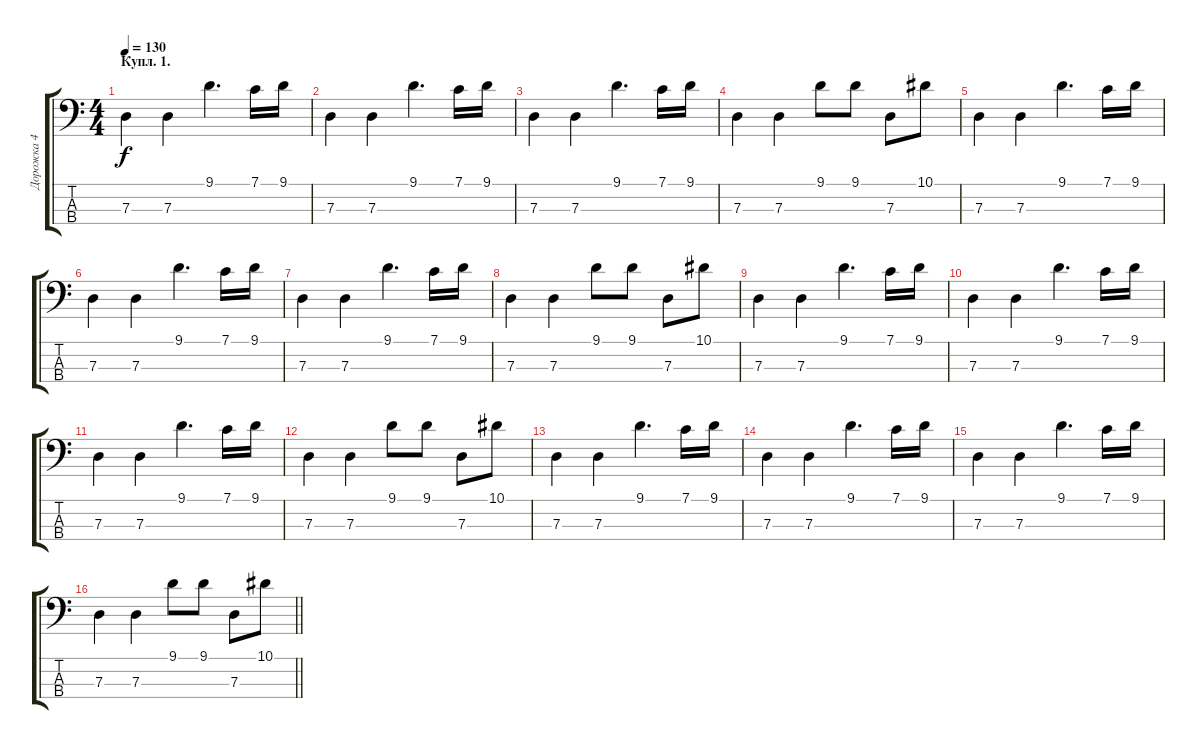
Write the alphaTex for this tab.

\track ("Дорожка 4" "Дорожка 4") {instrument electricbassfinger}
\staff {score tabs}
\tuning (F2 C2 G1 D1) {hide}
\ts (4 4)
\section ("" "Купл. 1.")
\tempo 130
\clef f4
\ks c
7.3.4{dy f} 7.3.4 9.1.4{d} 7.1.16 9.1.16 |
7.3.4 7.3.4 9.1.4{d} 7.1.16 9.1.16 |
7.3.4 7.3.4 9.1.4{d} 7.1.16 9.1.16 |
7.3.4 7.3.4 9.1.8 9.1.8 7.3.8 10.1.8 |
7.3.4 7.3.4 9.1.4{d} 7.1.16 9.1.16 |
7.3.4 7.3.4 9.1.4{d} 7.1.16 9.1.16 |
7.3.4 7.3.4 9.1.4{d} 7.1.16 9.1.16 |
7.3.4 7.3.4 9.1.8 9.1.8 7.3.8 10.1.8 |
7.3.4 7.3.4 9.1.4{d} 7.1.16 9.1.16 |
7.3.4 7.3.4 9.1.4{d} 7.1.16 9.1.16 |
7.3.4 7.3.4 9.1.4{d} 7.1.16 9.1.16 |
7.3.4 7.3.4 9.1.8 9.1.8 7.3.8 10.1.8 |
7.3.4 7.3.4 9.1.4{d} 7.1.16 9.1.16 |
7.3.4 7.3.4 9.1.4{d} 7.1.16 9.1.16 |
7.3.4 7.3.4 9.1.4{d} 7.1.16 9.1.16 |
\barLineRight lightlight
7.3.4 7.3.4 9.1.8 9.1.8 7.3.8 10.1.8
